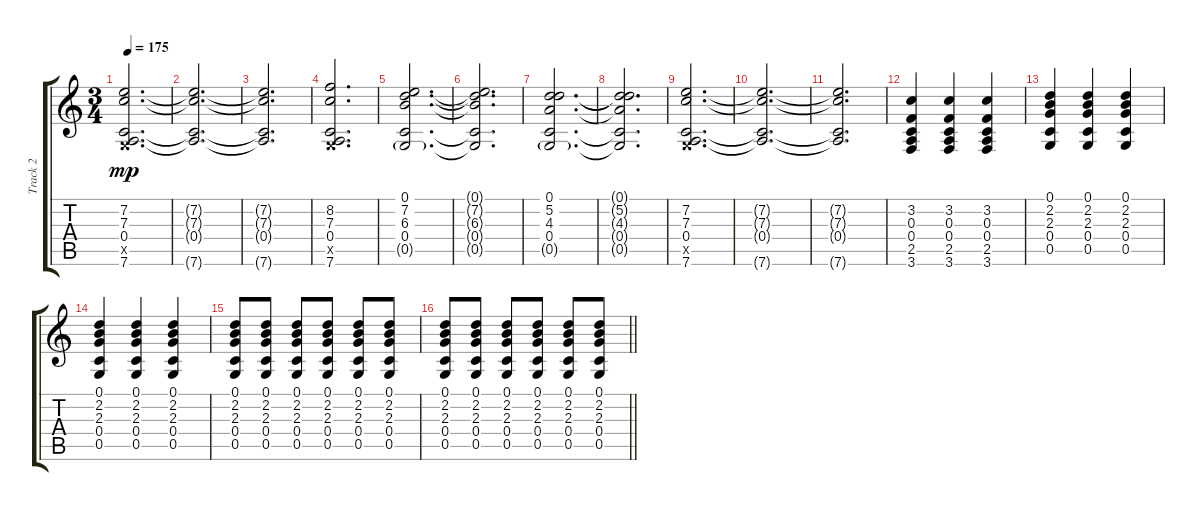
\track ("Track 2" "Track 2") {instrument overdrivenguitar}
\staff {score tabs}
\tuning (D4 A3 F3 C3 G2 D2) {hide}
\ts (3 4)
\tempo 175
\clef g2
\ks c
(7.2 7.3 0.4 0.5{x} 7.6).2{d dy mp} |
(7.2{t} 7.3{t} 0.4{t} 7.6{t}).2{d} |
(7.2{t} 7.3{t} 0.4{t} 7.6{t}).2{d} |
(8.2 7.3 0.4 0.5{x} 7.6).2{d} |
(0.1 7.2 6.3 0.4 0.5{g}).2{d} |
(0.1{t} 7.2{t} 6.3{t} 0.4{t} 0.5{t}).2{d} |
(0.1 5.2 4.3 0.4 0.5{g}).2{d} |
(0.1{t} 5.2{t} 4.3{t} 0.4{t} 0.5{t}).2{d} |
(7.2 7.3 0.4 0.5{x} 7.6).2{d} |
(7.2{t} 7.3{t} 0.4{t} 7.6{t}).2{d} |
(7.2{t} 7.3{t} 0.4{t} 7.6{t}).2{d} |
(3.2 0.3 0.4 2.5 3.6).4 (3.2 0.3 0.4 2.5 3.6).4 (3.2 0.3 0.4 2.5 3.6).4 |
(0.1 2.2 2.3 0.4 0.5).4 (0.1 2.2 2.3 0.4 0.5).4 (0.1 2.2 2.3 0.4 0.5).4 |
(0.1 2.2 2.3 0.4 0.5).4 (0.1 2.2 2.3 0.4 0.5).4 (0.1 2.2 2.3 0.4 0.5).4 |
(0.1 2.2 2.3 0.4 0.5).8 (0.1 2.2 2.3 0.4 0.5).8 (0.1 2.2 2.3 0.4 0.5).8 (0.1 2.2 2.3 0.4 0.5).8 (0.1 2.2 2.3 0.4 0.5).8 (0.1 2.2 2.3 0.4 0.5).8 |
\barLineRight lightlight
(0.1 2.2 2.3 0.4 0.5).8 (0.1 2.2 2.3 0.4 0.5).8 (0.1 2.2 2.3 0.4 0.5).8 (0.1 2.2 2.3 0.4 0.5).8 (0.1 2.2 2.3 0.4 0.5).8 (0.1 2.2 2.3 0.4 0.5).8
